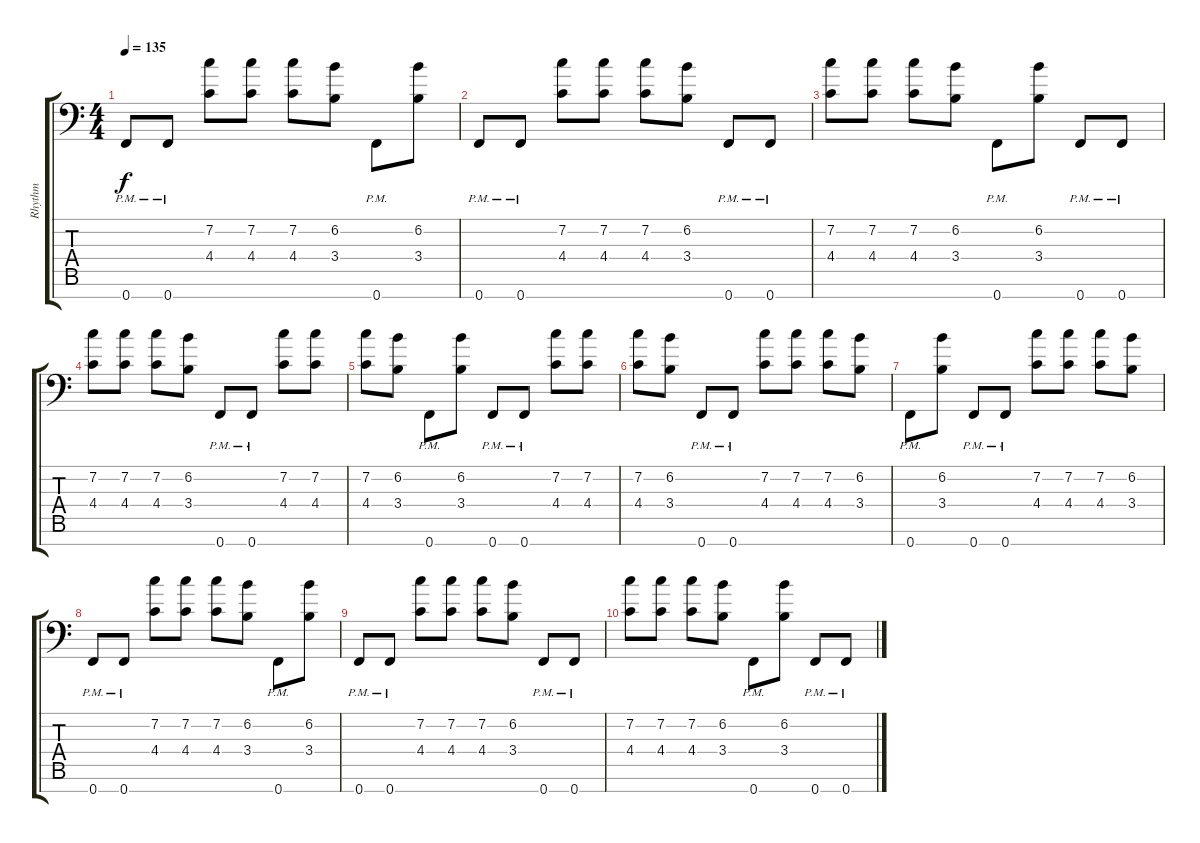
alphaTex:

\track ("Rhythm" "Rhythm") {instrument distortionguitar}
\staff {score tabs}
\tuning (Bb3 F3 Db3 Ab2 Eb2 Bb1 F1) {hide}
\ts (4 4)
\tempo 135
\clef f4
\ks c
0.7{pm}.8{dy f} 0.7{pm}.8 (7.2 4.4).8 (7.2 4.4).8 (7.2 4.4).8 (6.2 3.4).8 0.7{pm}.8 (6.2 3.4).8 |
0.7{pm}.8 0.7{pm}.8 (7.2 4.4).8 (7.2 4.4).8 (7.2 4.4).8 (6.2 3.4).8 0.7{pm}.8 0.7{pm}.8 |
(7.2 4.4).8 (7.2 4.4).8 (7.2 4.4).8 (6.2 3.4).8 0.7{pm}.8 (6.2 3.4).8 0.7{pm}.8 0.7{pm}.8 |
(7.2 4.4).8 (7.2 4.4).8 (7.2 4.4).8 (6.2 3.4).8 0.7{pm}.8 0.7{pm}.8 (7.2 4.4).8 (7.2 4.4).8 |
(7.2 4.4).8 (6.2 3.4).8 0.7{pm}.8 (6.2 3.4).8 0.7{pm}.8 0.7{pm}.8 (7.2 4.4).8 (7.2 4.4).8 |
(7.2 4.4).8 (6.2 3.4).8 0.7{pm}.8 0.7{pm}.8 (7.2 4.4).8 (7.2 4.4).8 (7.2 4.4).8 (6.2 3.4).8 |
0.7{pm}.8 (6.2 3.4).8 0.7{pm}.8 0.7{pm}.8 (7.2 4.4).8 (7.2 4.4).8 (7.2 4.4).8 (6.2 3.4).8 |
0.7{pm}.8 0.7{pm}.8 (7.2 4.4).8 (7.2 4.4).8 (7.2 4.4).8 (6.2 3.4).8 0.7{pm}.8 (6.2 3.4).8 |
0.7{pm}.8 0.7{pm}.8 (7.2 4.4).8 (7.2 4.4).8 (7.2 4.4).8 (6.2 3.4).8 0.7{pm}.8 0.7{pm}.8 |
(7.2 4.4).8 (7.2 4.4).8 (7.2 4.4).8 (6.2 3.4).8 0.7{pm}.8 (6.2 3.4).8 0.7{pm}.8 0.7{pm}.8
